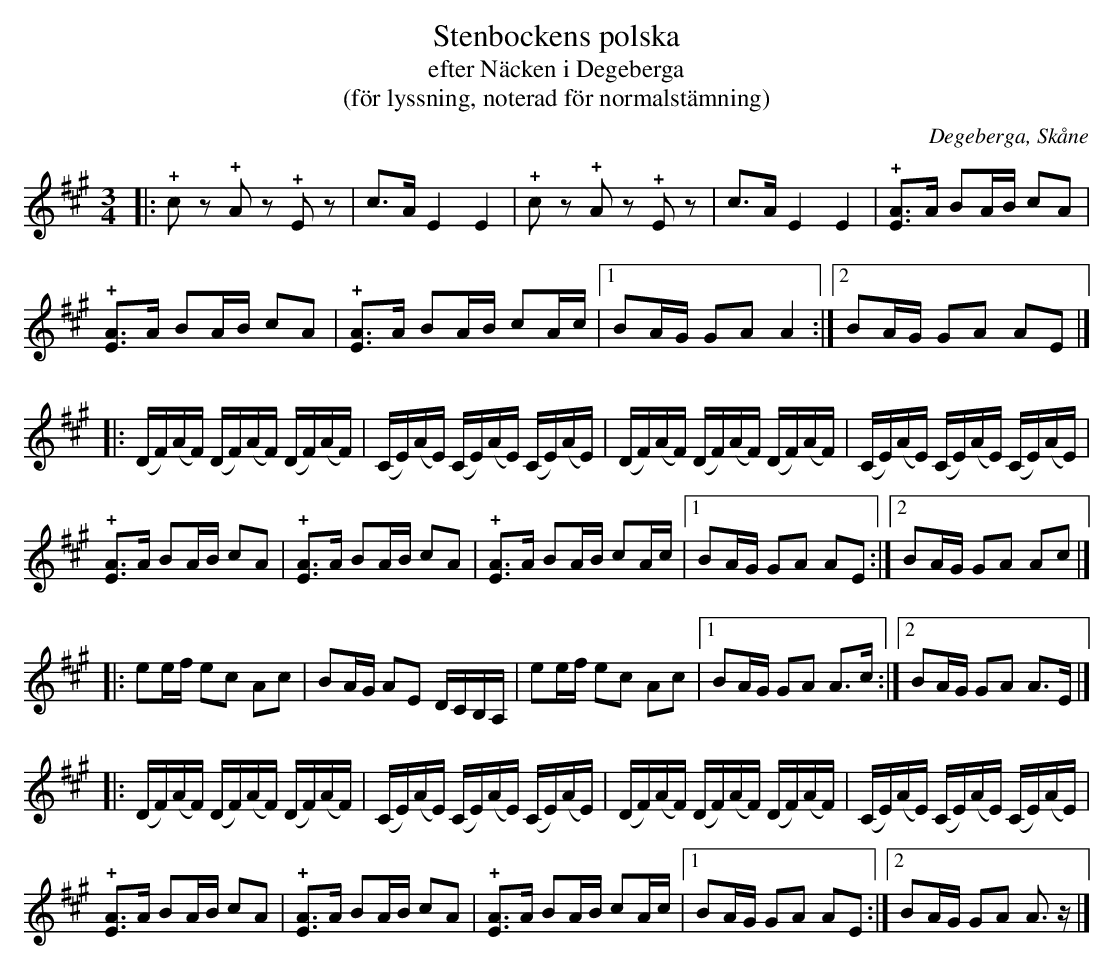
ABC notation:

X:1
T:Stenbockens polska
T:efter Näcken i Degeberga
T:(för lyssning, noterad för normalstämning)
O:Degeberga, Skåne
M:3/4
L:1/4
Q:110
K:A
[L:1/8]|: !+!cz !+!Az !+!Ez | c>A E2 E2 | !+!cz !+!Az !+!Ez | c>A E2 E2 | !+![EA]>A BA/B/ cA |
 !+![EA]>A BA/B/ cA | !+![EA]>A BA/B/ cA/c/ |1 BA/G/ GA A2 :|2 BA/G/ GA AE |]
[L:1/16]|: (DF)(AF) (DF)(AF) (DF)(AF) | (CE)(AE) (CE)(AE) (CE)(AE) | (DF)(AF) (DF)(AF) (DF)(AF) | (CE)(AE) (CE)(AE) (CE)(AE) |
[L:1/8] !+![EA]>A BA/B/ cA | !+![EA]>A BA/B/ cA | !+![EA]>A BA/B/ cA/c/ |1 BA/G/ GA AE :|2 BA/G/ GA Ac |]
[L:1/8] |: ee/f/ ec Ac | BA/G/ AE D/C/B,/A,/ | ee/f/ ec Ac |1 BA/G/ GA A>c :|2 BA/G/ GA A>E |]
[L:1/16]|: (DF)(AF) (DF)(AF) (DF)(AF) | (CE)(AE) (CE)(AE) (CE)(AE) | (DF)(AF) (DF)(AF) (DF)(AF) | (CE)(AE) (CE)(AE) (CE)(AE) |
[L:1/8] !+![EA]>A BA/B/ cA | !+![EA]>A BA/B/ cA | !+![EA]>A BA/B/ cA/c/ |1 BA/G/ GA AE :|2 BA/G/ GA A>z |]
